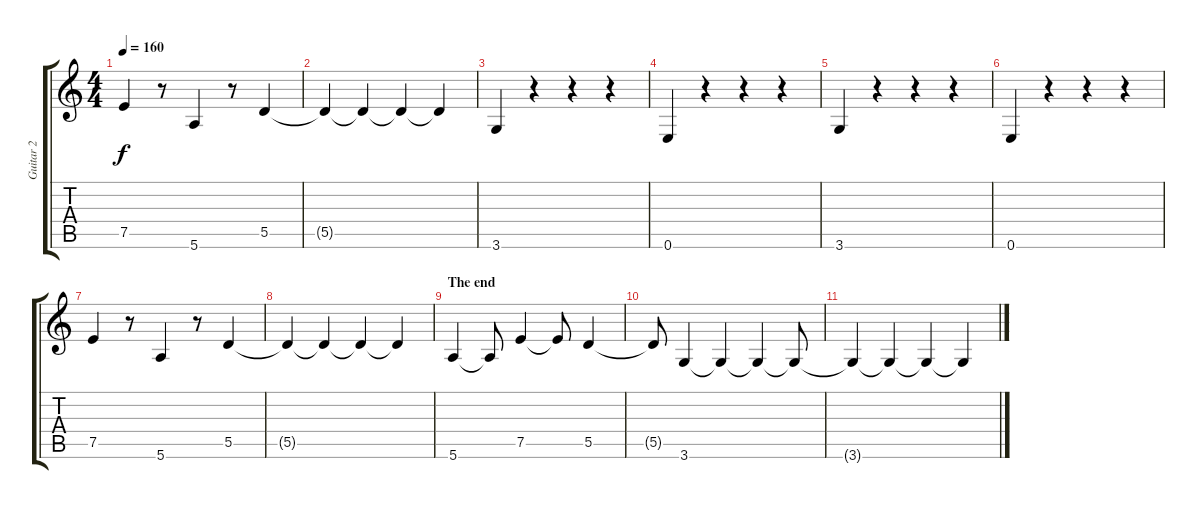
\track ("Guitar 2" "Guitar 2") {instrument distortionguitar}
\staff {score tabs}
\tuning (E4 B3 G3 D3 A2 E2) {hide}
\ts (4 4)
\tempo 160
\clef g2
\ks c
7.5.4{dy f} r.8 5.6.4 r.8 5.5.4 |
5.5{t}.4 5.5{t}.4 5.5{t}.4 5.5{t}.4 |
3.6.4 r.4 r.4 r.4 |
0.6.4 r.4 r.4 r.4 |
3.6.4 r.4 r.4 r.4 |
0.6.4 r.4 r.4 r.4 |
7.5.4 r.8 5.6.4 r.8 5.5.4 |
5.5{t}.4 5.5{t}.4 5.5{t}.4 5.5{t}.4 |
\section ("" "The end")
5.6.4 5.6{t}.8 7.5.4 7.5{t}.8 5.5.4 |
5.5{t}.8 3.6.4 3.6{t}.4 3.6{t}.4 3.6{t}.8 |
3.6{t}.4 3.6{t}.4 3.6{t}.4 3.6{t}.4
